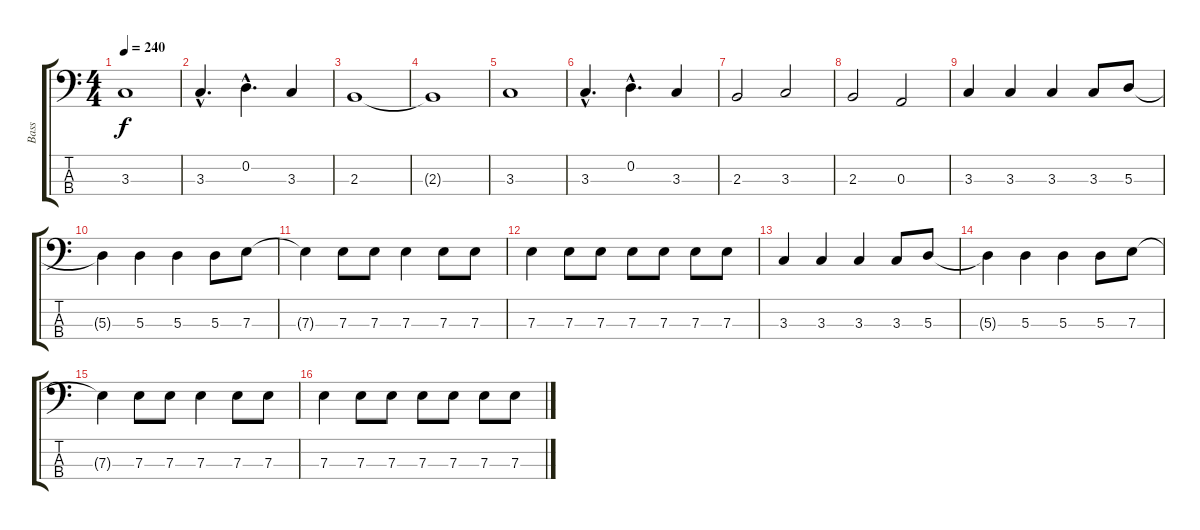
\track ("Bass" "Bass") {instrument electricbasspick}
\staff {score tabs}
\tuning (G2 D2 A1 E1) {hide}
\ts (4 4)
\tempo 240
\clef f4
\ks c
3.3.1{dy f} |
3.3{hac}.4{d} 0.2{hac}.4{d} 3.3.4 |
2.3.1 |
2.3{t}.1 |
3.3.1 |
3.3{hac}.4{d} 0.2{hac}.4{d} 3.3.4 |
2.3.2 3.3.2 |
2.3.2 0.3.2 |
3.3.4 3.3.4 3.3.4 3.3.8 5.3.8 |
5.3{t}.4 5.3.4 5.3.4 5.3.8 7.3.8 |
7.3{t}.4 7.3.8 7.3.8 7.3.4 7.3.8 7.3.8 |
7.3.4 7.3.8 7.3.8 7.3.8 7.3.8 7.3.8 7.3.8 |
3.3.4 3.3.4 3.3.4 3.3.8 5.3.8 |
5.3{t}.4 5.3.4 5.3.4 5.3.8 7.3.8 |
7.3{t}.4 7.3.8 7.3.8 7.3.4 7.3.8 7.3.8 |
7.3.4 7.3.8 7.3.8 7.3.8 7.3.8 7.3.8 7.3.8
